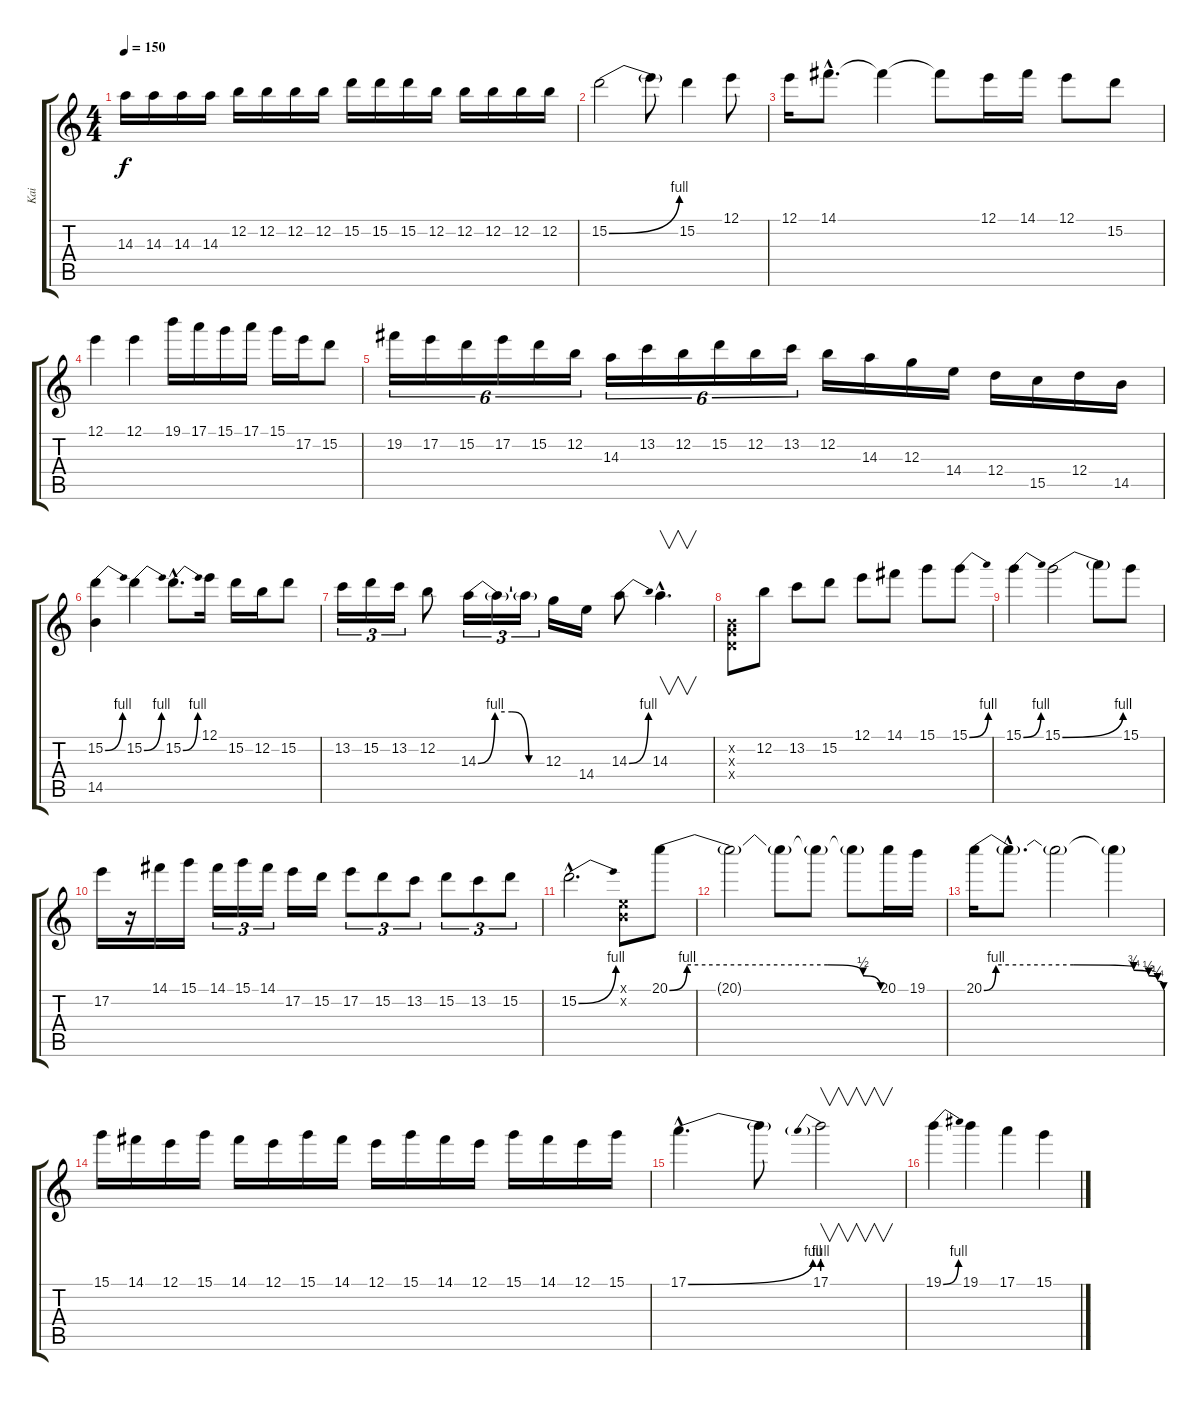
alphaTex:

\track ("Kai" "Kai") {instrument overdrivenguitar}
\staff {score tabs}
\tuning (E4 B3 G3 D3 A2 E2) {hide}
\ts (4 4)
\tempo 150
\clef g2
\ks c
14.3.16{dy f} 14.3.16 14.3.16 14.3.16 12.2.16 12.2.16 12.2.16 12.2.16 15.2.16 15.2.16 15.2.16 12.2.16 12.2.16 12.2.16 12.2.16 12.2.16 |
15.2{be (bend 0 0 60 4)}.2 15.2{t}.8 15.2.4 12.1.8 |
12.1.16 14.1{hac}.8{d} 14.1{t}.4 14.1{t}.8 12.1.16 14.1.16 12.1.8 15.2.8 |
12.1.4 12.1.4 19.1.16 17.1.16 15.1.16 17.1.16 15.1.16 17.2.16 15.2.8 |
19.2.16{tu (6 4)} 17.2.16{tu (6 4)} 15.2.16{tu (6 4)} 17.2.16{tu (6 4)} 15.2.16{tu (6 4)} 12.2.16{tu (6 4)} 14.3.16{tu (6 4)} 13.2.16{tu (6 4)} 12.2.16{tu (6 4)} 15.2.16{tu (6 4)} 12.2.16{tu (6 4)} 13.2.16{tu (6 4)} 12.2.16 14.3.16 12.3.16 14.4.16 12.4.16 15.5.16 12.4.16 14.5.16 |
(15.2{be (bend 0 0 60 4)} 14.5).4 15.2{be (bend 0 0 60 4)}.4 15.2{be (bend 0 0 60 4) hac}.8{d} 12.1.16 15.2.16 12.2.16 15.2.8 |
13.2.16{tu (3 2)} 15.2.16{tu (3 2)} 13.2.16{tu (3 2)} 12.2.8 14.3{be (custom 0 0 15 4 30 4 45 0 60 0)}.16{tu (3 2)} 14.3{t}.16{tu (3 2)} 14.3{t}.16{tu (3 2)} 12.3.16 14.4.16 14.3{be (bend 0 0 60 4)}.8 14.3{hac}.4{v d} |
(0.2{x} 0.3{x} 0.4{x}).8 12.2.8 13.2.8 15.2.8 12.1.8 14.1.8 15.1.8 15.1{be (bend 0 0 60 4)}.8 |
15.1{be (bend 0 0 60 4)}.4 15.1{be (bend 0 0 60 4)}.2 15.1{t}.8 15.1.8 |
17.2.16 r.16 14.1.16 15.1.16 14.1.16{tu (3 2)} 15.1.16{tu (3 2)} 14.1.16{tu (3 2)} 17.2.16 15.2.16 17.2.8{tu (3 2)} 15.2.8{tu (3 2)} 13.2.8{tu (3 2)} 15.2.8{tu (3 2)} 13.2.8{tu (3 2)} 15.2.8{tu (3 2)} |
15.2{be (bend 0 0 60 4) hac}.2{d} (0.1{x} 0.2{x}).8 20.1{be (custom 0 0 5 4 45 4 55 2 60 0)}.8 |
20.1{t}.2 20.1{t}.8 20.1{t}.8 20.1{t}.8 20.1.16 19.1.16 |
20.1{be (custom 0 0 4 4 30 4 50 3 55 2 58 1 60 0)}.16 20.1{hac t}.8{d} 20.1{t}.2 20.1{t}.4 |
15.1.16 14.1.16 12.1.16 15.1.16 14.1.16 12.1.16 15.1.16 14.1.16 12.1.16 15.1.16 14.1.16 12.1.16 15.1.16 14.1.16 12.1.16 15.1.16 |
17.1{be (bend 0 0 60 4) hac}.4{d} 17.1{t}.8 17.1{be (prebend 0 4 60 4)}.2{v} |
19.1{be (bend 0 0 60 4)}.4 19.1.4 17.1.4 15.1.4
